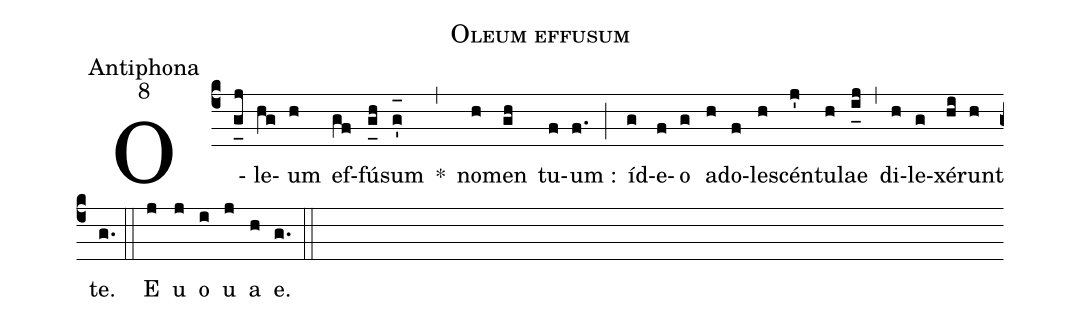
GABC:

name:Oleum effusum;
office-part:Antiphona;
mode:8;
%%
(c4) O(g_[uh:l]j)le(hg)um(h) ef(gf)fú(g_[uh:l]h)sum(g'_[oh:h]) *(,) no(h)men(gh) tu(f)um :(f.) (;) íd(g)e(f)o(g) ad(h)o(f)le(h)scén(j')tu(h)lae(i_[uh:l]j) (,) di(h)le(g)xé(hi)runt(h) te.(g.) (::) <eu>E(j) u(j) o(i) u(j) a(h) e.</eu>(g.) (::)
